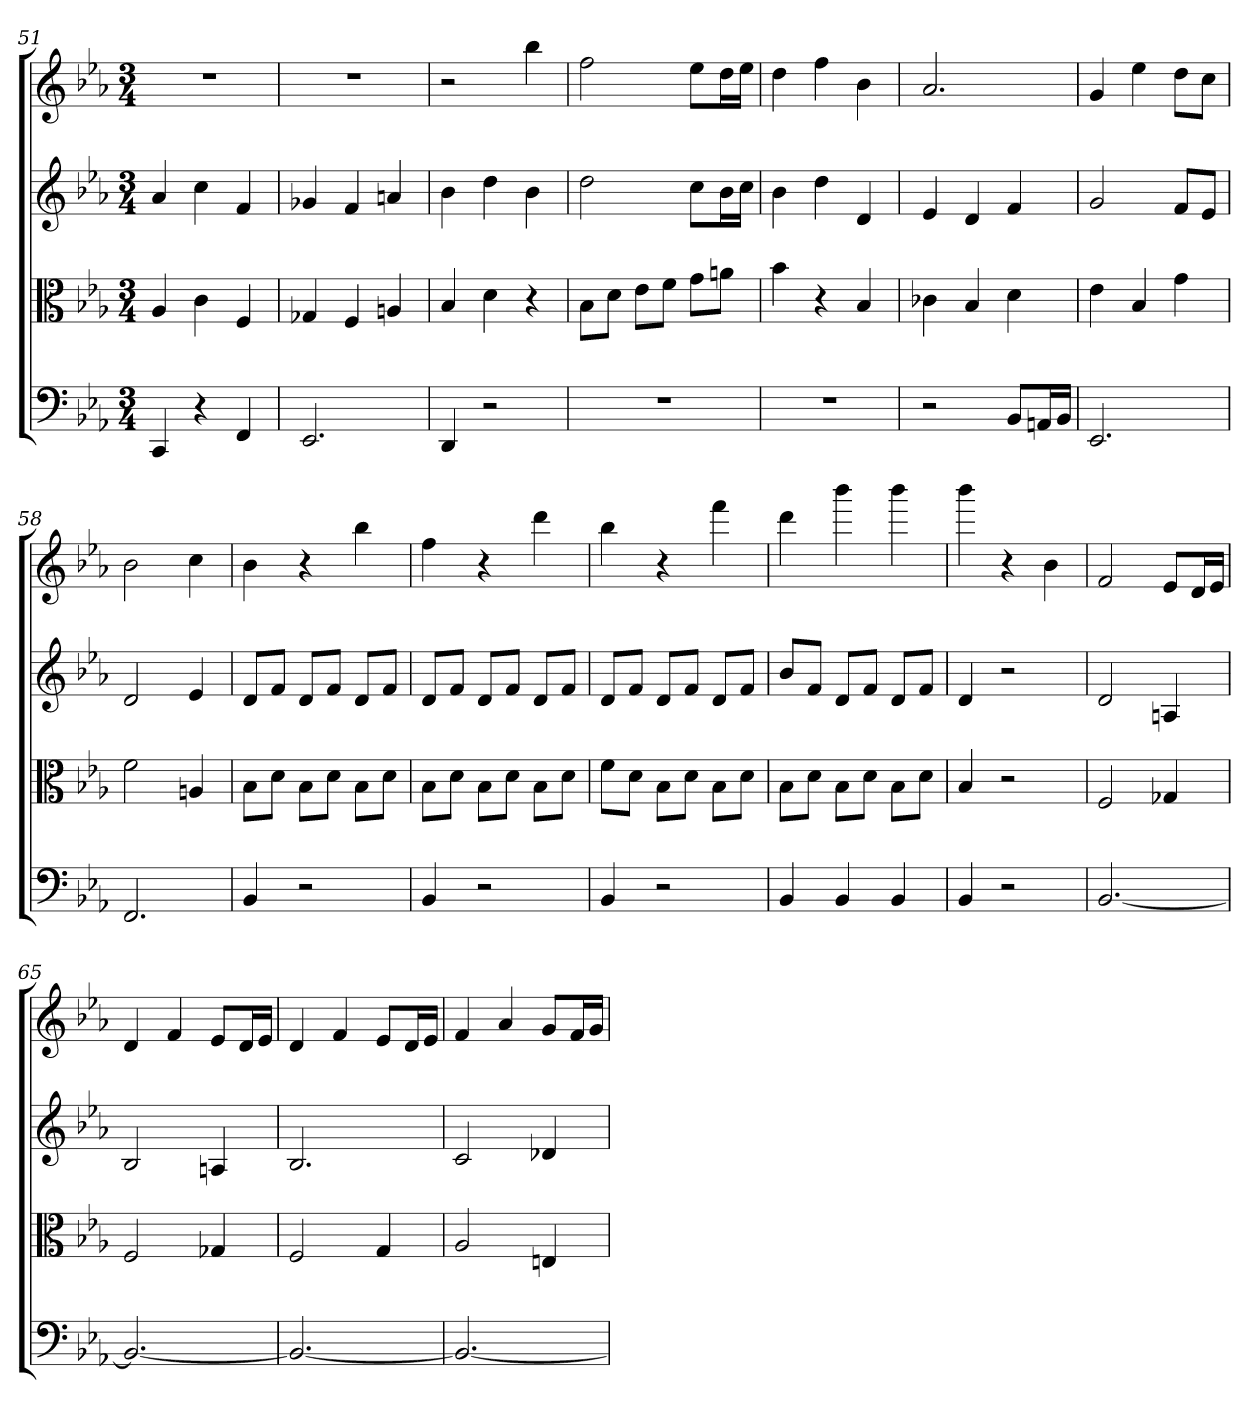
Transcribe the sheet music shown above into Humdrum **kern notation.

**kern	**kern	**kern	**kern
*part4	*part3	*part2	*part1
*staff4	*staff3	*staff2	*staff1
*clefF4	*clefC3	*	*
*k[b-e-a-]	*k[b-e-a-]	*k[b-e-a-]	*k[b-e-a-]
*E-:	*E-:	*E-:	*E-:
*M3/4	*M3/4	*M3/4	*M3/4
=51	=51	=51	=51
4CC	4A-	4a-	2.r
4r	4c	4cc	.
4FF	4F	4f	.
=52	=52	=52	=52
2.EE-	4G-X	4g-X	2.r
.	4F	4f	.
.	4An	4an	.
=53	=53	=53	=53
4DD	4B-	4b-	2r
2r	4d	4dd	.
.	4r	4b-	4bb-
=54	=54	=54	=54
2.r	8B-\L	2dd	2ff
.	8d\J	.	.
.	8e-\L	.	.
.	8f\J	.	.
.	8g\L	8ccL	8ee-L
.	8an\J	16b-L	16ddL
.	.	16ccJJ	16ee-JJ
=55	=55	=55	=55
2.r	4b-	4b-	4dd
.	4r	4dd	4ff
.	4B-	4d	4b-
=56	=56	=56	=56
2r	4c-X	4e-	2.a-
.	4B-	4d	.
8BB-/L	4d	4f	.
16AAn/L	.	.	.
16BB-/JJ	.	.	.
=57	=57	=57	=57
2.EE-	4e-	2g	4g
.	4B-	.	4ee-
.	4g	8fL	8ddL
.	.	8e-J	8ccJ
=58	=58	=58	=58
2.FF	2f	2d	2b-
.	4An	4e-	4cc
=59	=59	=59	=59
4BB-	8B-\L	8dL	4b-
.	8d\J	8fJ	.
2r	8B-\L	8dL	4r
.	8d\J	8fJ	.
.	8B-\L	8dL	4bb-
.	8d\J	8fJ	.
=60	=60	=60	=60
4BB-	8B-\L	8dL	4ff
.	8d\J	8fJ	.
2r	8B-\L	8dL	4r
.	8d\J	8fJ	.
.	8B-\L	8dL	4ddd
.	8d\J	8fJ	.
=61	=61	=61	=61
4BB-	8f\L	8dL	4bb-
.	8d\J	8fJ	.
2r	8B-\L	8dL	4r
.	8d\J	8fJ	.
.	8B-\L	8dL	4fff
.	8d\J	8fJ	.
=62	=62	=62	=62
4BB-	8B-\L	8b-L	4ddd
.	8d\J	8fJ	.
4BB-	8B-\L	8dL	4bbb-
.	8d\J	8fJ	.
4BB-	8B-\L	8dL	4bbb-
.	8d\J	8fJ	.
=63	=63	=63	=63
4BB-	4B-	4d	4bbb-
2r	2r	2r	4r
.	.	.	4b-
=64	=64	=64	=64
[2.BB-	2F	2d	2f
.	4G-X	4An	8e-L
.	.	.	16dL
.	.	.	16e-JJ
=65	=65	=65	=65
2.BB-_	2F	2B-	4d
.	.	.	4f
.	4G-X	4An	8e-L
.	.	.	16dL
.	.	.	16e-JJ
=66	=66	=66	=66
2.BB-_	2F	2.B-	4d
.	.	.	4f
.	4G	.	8e-L
.	.	.	16dL
.	.	.	16e-JJ
=67	=67	=67	=67
2.BB-_	2A-	2c	4f
.	.	.	4a-
.	4En	4d-X	8gL
.	.	.	16fL
.	.	.	16gJJ
=	=	=	=
*-	*-	*-	*-
